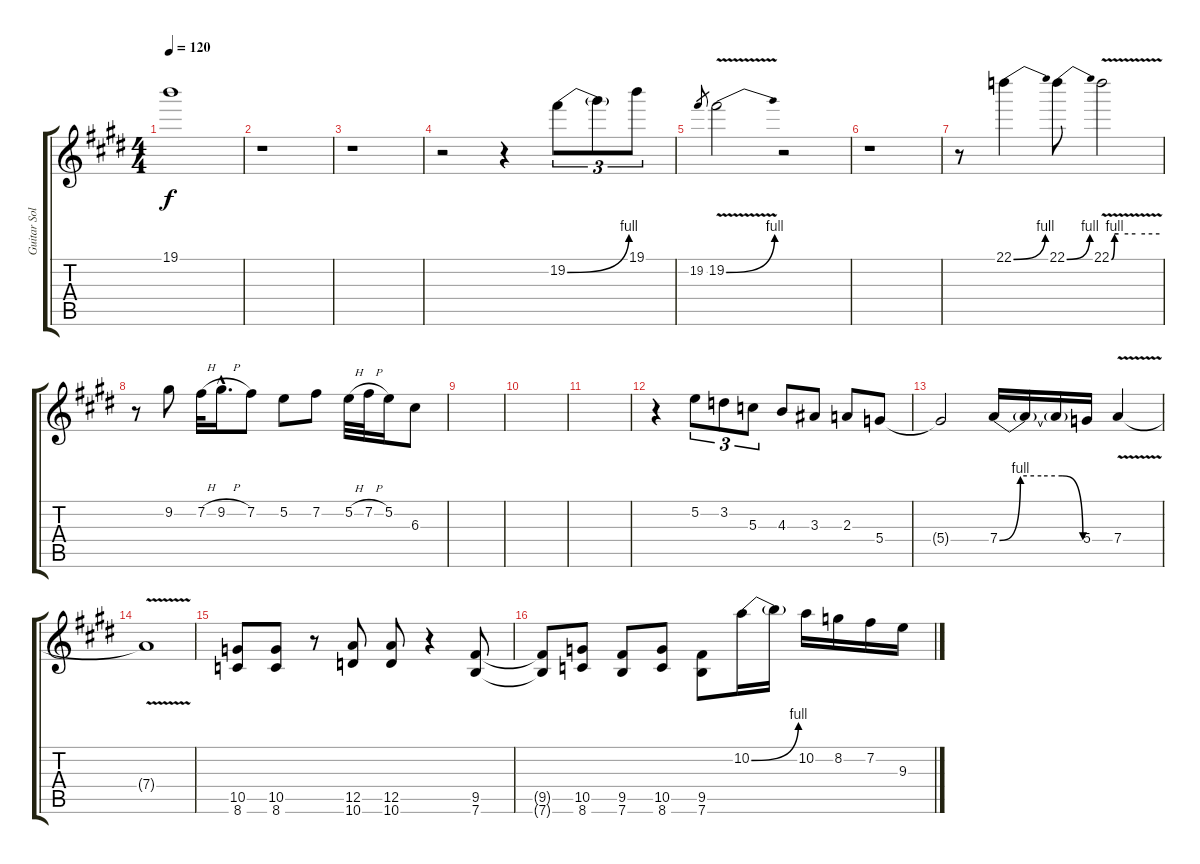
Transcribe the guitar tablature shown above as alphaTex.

\track ("Guitar Solo" "Guitar Sol") {instrument distortionguitar}
\staff {score tabs}
\tuning (E4 B3 G3 D3 A2 E2) {hide}
\ts (4 4)
\tempo 120
\clef g2
\ks e
19.1{t}.1{dy f} |
r.1 |
r.1 |
r.2 r.4 19.2{be (bend 0 0 60 4)}.8{tu (3 2)} 19.2{t}.8{tu (3 2)} 19.1.8{tu (3 2)} |
19.2.8{gr} 19.2{be (bend 0 0 60 4) v}.2 r.2 |
r.1 |
r.8 22.1{be (bend 0 0 60 4)}.4 22.1{be (bend 0 0 60 4)}.8 22.1{be (custom 0 0 4 4 9 4 30 4 60 4) v}.2 |
r.8 9.2.8 7.2{h}.32 9.2{h hac}.16{d} 7.2.8 5.2.8 7.2.8 5.2{h}.32 7.2{h}.32 5.2.16 6.3.8 |
|
|
|
r.4 5.2.8{tu (3 2)} 3.2.8{tu (3 2)} 5.3.8{tu (3 2)} 4.3.8 3.3.8 2.3.8 5.4.8 |
5.4{t}.2 7.4{be (custom 0 0 15 4 30 4 45 4 60 0)}.16 7.4{t}.16 7.4{t}.16 5.4.16 7.4{v}.4 |
7.4{t}.1 |
(10.5 8.6).8 (10.5 8.6).8 r.8 (12.5 10.6).8 (12.5 10.6).8 r.4 (9.5 7.6).8 |
(9.5{t} 7.6{t}).8 (10.5 8.6).8 (9.5 7.6).8 (10.5 8.6).8 (9.5 7.6).8 10.2{be (bend 0 0 60 4)}.16 10.2{t}.16 10.2.16 8.2.16 7.2.16 9.3.16
